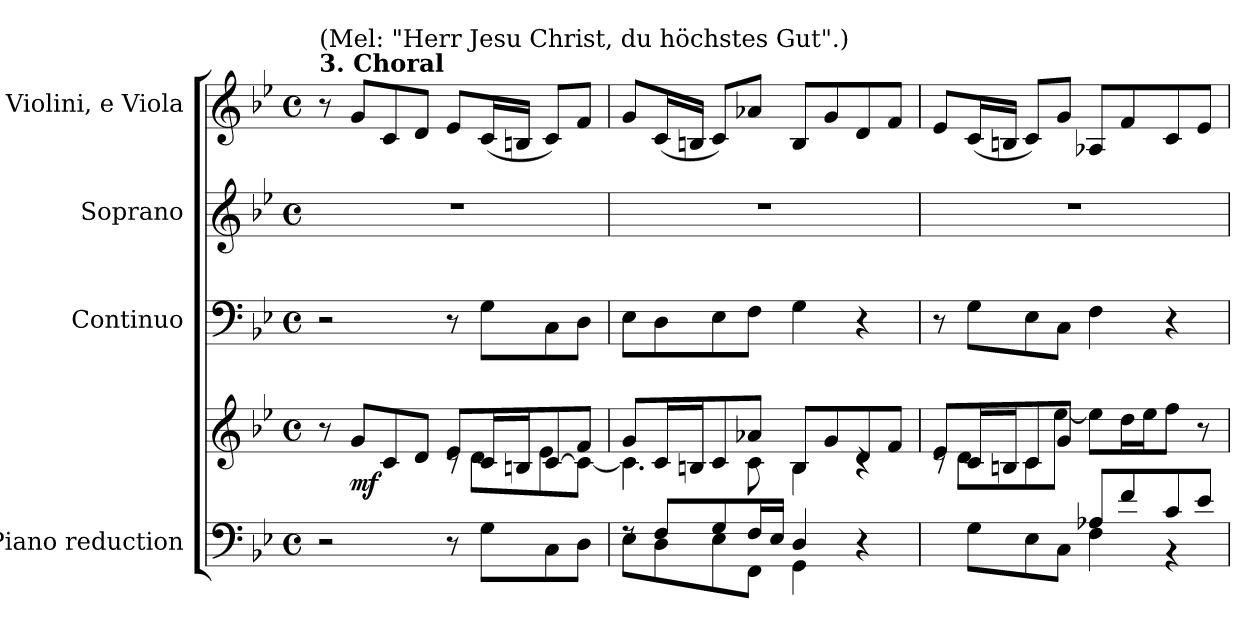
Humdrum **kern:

**kern	**kern	**dynam	**kern	**kern	**kern
*part4	*part4	*part4	*part3	*part2	*part1
*staff5	*staff4	*staff4/5	*staff3	*staff2	*staff1
*I"Piano reduction	*	*	*I"Continuo	*I"Soprano	*I"Violini, e Viola
*I'Pno	*	*	*	*	*
*clefF4	*clefG2	*	*clefF4	*clefG2	*clefG2
*k[b-e-]	*k[b-e-]	*	*k[b-e-]	*k[b-e-]	*k[b-e-]
*M4/4	*M4/4	*	*M4/4	*M4/4	*M4/4
*met(c)	*met(c)	*	*met(c)	*met(c)	*met(c)
=1	=1	=1	=1	=1	=1
*	*^	*	*	*	*
!	!	!	!	!	!	!LO:TX:a:B:t=3. Choral
!	!	!	!	!	!	!LO:TX:a:t=(Mel&colon; "Herr Jesu Christ, du höchstes Gut".)
2r	8r	8ryy	.	2r	1r	8r
!	!	!	!LO:DY:b	!	!	!
.	8g/L	8ryy	mf	.	.	8g/L
.	8c/	4ryy	.	.	.	8c/
.	8d/J	.	.	.	.	8d/J
8r	8e-/L	8rc	.	8r	.	8e-/L
8G\L	16c/L	8d\L	.	8G\L	.	(<16c/L
.	16Bn/J	.	.	.	.	16Bn/JJ
8C\	[8c/	8e-\	.	8C\	.	8c/L)
8D\J	8f/J	8c\J_	.	8D\J	.	8f/J
=2	=2	=2	=2	=2	=2	=2
*^	*	*	*	*	*	*
8rF	8E-\L	8g/L	4.c\]	.	8E-\L	1r	8g/L
8F/L	8D\	16c/L	.	.	8D\	.	(<16c/L
.	.	16Bn/J	.	.	.	.	16Bn/JJ
8G/	8E-\	8c/	.	.	8E-\	.	8c/L)
16F/L	8FF\J	8a-X/J	8c\	.	8F\J	.	8a-X/J
16E-/JJ	.	.	.	.	.	.	.
4D/	4GG\	8B/L	4B\	.	4G\	.	8B/L
.	.	8g/	.	.	.	.	8g/
4r	4ryy	8d/	4rc	.	4r	.	8d/
.	.	8f/J	.	.	.	.	8f/J
=3	=3	=3	=3	=3	=3	=3	=3
2ryy	8ryy	8e-/L	8rc	.	8r	1r	8e-/L
.	8G\L	16c/L	8d\L	.	8G\L	.	(<16c/L
.	.	16Bn/J	.	.	.	.	16Bn/JJ
.	8E-\	8c/	8c\	.	8E-\	.	8c/L)
.	8C\J	8g/J	[8ee-\J	.	8C\J	.	8g/J
8A-X/L	4F\	2ryy	8ee-\L]	.	4F\	.	8A-X/L
8f/	.	.	16dd\L	.	.	.	8f/
.	.	.	16ee-\J	.	.	.	.
8c/	4r	.	8ff\J	.	4r	.	8c/
8e-/J	.	.	8r	.	.	.	8e-/J
*v	*v	*	*	*	*	*	*
*	*v	*v	*	*	*	*
=	=	=	=	=	=
*-	*-	*-	*-	*-	*-
